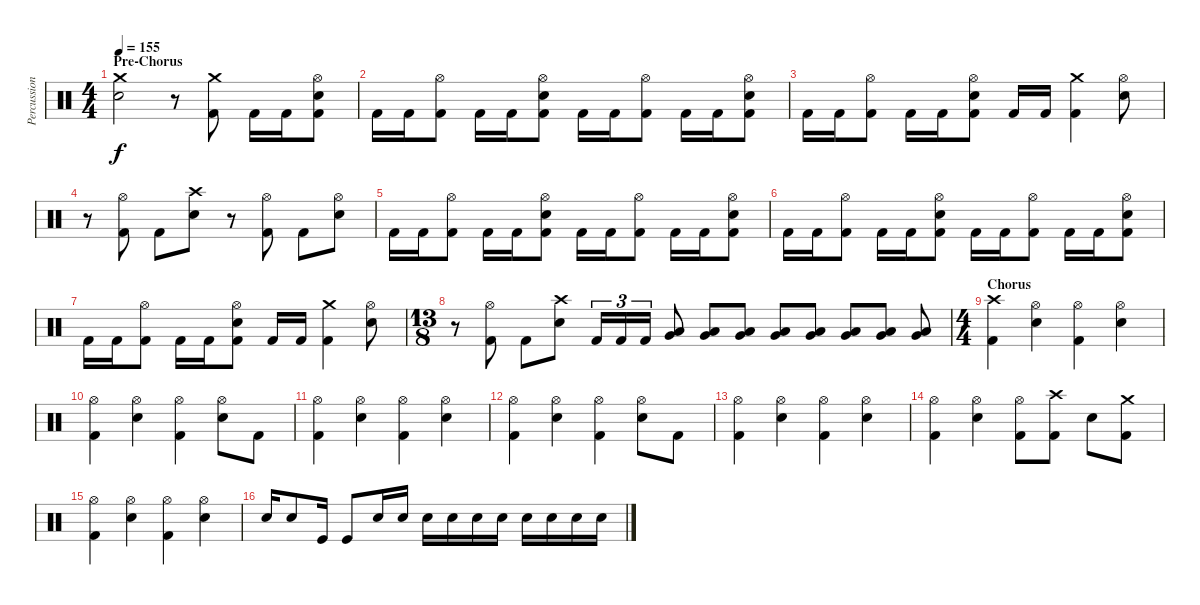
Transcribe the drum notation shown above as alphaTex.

\track ("Percussion" "Percussion") {instrument percussion}
\staff {score}
\articulation defaults
\ts (4 4)
\section ("" "Pre-Chorus")
\tempo 155
\clef neutral
\ks c
("Crash medium (hit)" "Electric Snare (hit)").2{dy f} r.8 ("Crash medium (hit)" "Kick (hit) 2").8 "Kick (hit) 2".16 "Kick (hit) 2".16 ("Hi-Hat (open)" "Electric Snare (hit)" "Kick (hit) 2").8 |
"Kick (hit) 2".16 "Kick (hit) 2".16 ("Hi-Hat (open)" "Kick (hit) 2").8 "Kick (hit) 2".16 "Kick (hit) 2".16 ("Hi-Hat (open)" "Electric Snare (hit)" "Kick (hit) 2").8 "Kick (hit) 2".16 "Kick (hit) 2".16 ("Hi-Hat (open)" "Kick (hit) 2").8 "Kick (hit) 2".16 "Kick (hit) 2".16 ("Hi-Hat (open)" "Electric Snare (hit)" "Kick (hit) 2").8 |
"Kick (hit) 2".16 "Kick (hit) 2".16 ("Hi-Hat (open)" "Kick (hit) 2").8 "Kick (hit) 2".16 "Kick (hit) 2".16 ("Hi-Hat (open)" "Electric Snare (hit)" "Kick (hit) 2").8 "Kick (hit) 2".16 "Kick (hit) 2".16 ("Crash medium (hit)" "Kick (hit) 2").4 ("Hi-Hat (open)" "Electric Snare (hit)").8 |
r.8 ("Hi-Hat (open)" "Kick (hit) 2").8 "Kick (hit) 2".8 ("Crash high (hit)" "Electric Snare (hit)").8 r.8 ("Hi-Hat (open)" "Kick (hit) 2").8 "Kick (hit) 2".8 ("Hi-Hat (open)" "Electric Snare (hit)").8 |
"Kick (hit) 2".16 "Kick (hit) 2".16 ("Hi-Hat (open)" "Kick (hit) 2").8 "Kick (hit) 2".16 "Kick (hit) 2".16 ("Hi-Hat (open)" "Electric Snare (hit)" "Kick (hit) 2").8 "Kick (hit) 2".16 "Kick (hit) 2".16 ("Hi-Hat (open)" "Kick (hit) 2").8 "Kick (hit) 2".16 "Kick (hit) 2".16 ("Hi-Hat (open)" "Electric Snare (hit)" "Kick (hit) 2").8 |
"Kick (hit) 2".16 "Kick (hit) 2".16 ("Hi-Hat (open)" "Kick (hit) 2").8 "Kick (hit) 2".16 "Kick (hit) 2".16 ("Hi-Hat (open)" "Electric Snare (hit)" "Kick (hit) 2").8 "Kick (hit) 2".16 "Kick (hit) 2".16 ("Hi-Hat (open)" "Kick (hit) 2").8 "Kick (hit) 2".16 "Kick (hit) 2".16 ("Hi-Hat (open)" "Electric Snare (hit)" "Kick (hit) 2").8 |
"Kick (hit) 2".16 "Kick (hit) 2".16 ("Hi-Hat (open)" "Kick (hit) 2").8 "Kick (hit) 2".16 "Kick (hit) 2".16 ("Hi-Hat (open)" "Electric Snare (hit)" "Kick (hit) 2").8 "Kick (hit) 2".16 "Kick (hit) 2".16 ("Crash medium (hit)" "Kick (hit) 2").4 ("Hi-Hat (open)" "Electric Snare (hit)").8 |
\ts (13 8)
r.8 ("Hi-Hat (open)" "Kick (hit) 2").8 "Kick (hit) 2".8 ("Crash high (hit)" "Electric Snare (hit)").8 "Kick (hit) 2".16{tu (3 2)} "Kick (hit) 2".16{tu (3 2)} "Kick (hit) 2".16{tu (3 2)} ("Low Floor Tom (hit)" "Very Low Tom (hit)").8 ("Low Floor Tom (hit)" "Very Low Tom (hit)").8 ("Low Floor Tom (hit)" "Very Low Tom (hit)").8 ("Low Floor Tom (hit)" "Very Low Tom (hit)").8 ("Low Floor Tom (hit)" "Very Low Tom (hit)").8 ("Low Floor Tom (hit)" "Very Low Tom (hit)").8 ("Low Floor Tom (hit)" "Very Low Tom (hit)").8 ("Low Floor Tom (hit)" "Very Low Tom (hit)").8 |
\ts (4 4)
\section ("" "Chorus")
("Crash high (hit)" "Kick (hit) 2").4 ("Hi-Hat (open)" "Electric Snare (hit)").4 ("Hi-Hat (open)" "Kick (hit) 2").4 ("Hi-Hat (open)" "Electric Snare (hit)").4 |
("Hi-Hat (open)" "Kick (hit) 2").4 ("Hi-Hat (open)" "Electric Snare (hit)").4 ("Hi-Hat (open)" "Kick (hit) 2").4 ("Hi-Hat (open)" "Electric Snare (hit)").8 "Kick (hit) 2".8 |
("Hi-Hat (open)" "Kick (hit) 2").4 ("Hi-Hat (open)" "Electric Snare (hit)").4 ("Hi-Hat (open)" "Kick (hit) 2").4 ("Hi-Hat (open)" "Electric Snare (hit)").4 |
("Hi-Hat (open)" "Kick (hit) 2").4 ("Hi-Hat (open)" "Electric Snare (hit)").4 ("Hi-Hat (open)" "Kick (hit) 2").4 ("Hi-Hat (open)" "Electric Snare (hit)").8 "Kick (hit) 2".8 |
("Hi-Hat (open)" "Kick (hit) 2").4 ("Hi-Hat (open)" "Electric Snare (hit)").4 ("Hi-Hat (open)" "Kick (hit) 2").4 ("Hi-Hat (open)" "Electric Snare (hit)").4 |
("Hi-Hat (open)" "Kick (hit) 2").4 ("Hi-Hat (open)" "Electric Snare (hit)").4 ("Hi-Hat (open)" "Kick (hit) 2").8 ("Crash high (hit)" "Kick (hit) 2").8 "Electric Snare (hit)".8 ("Crash medium (hit)" "Kick (hit) 2").8 |
("Hi-Hat (open)" "Kick (hit) 2").4 ("Hi-Hat (open)" "Electric Snare (hit)").4 ("Hi-Hat (open)" "Kick (hit) 2").4 ("Hi-Hat (open)" "Electric Snare (hit)").4 |
"Electric Snare (hit)".16 "Electric Snare (hit)".8 "Kick (hit)".16 "Kick (hit)".8 "Electric Snare (hit)".16 "Electric Snare (hit)".16 "Electric Snare (hit)".16 "Electric Snare (hit)".16 "Electric Snare (hit)".16 "Electric Snare (hit)".16 "Electric Snare (hit)".16 "Electric Snare (hit)".16 "Electric Snare (hit)".16 "Electric Snare (hit)".16
